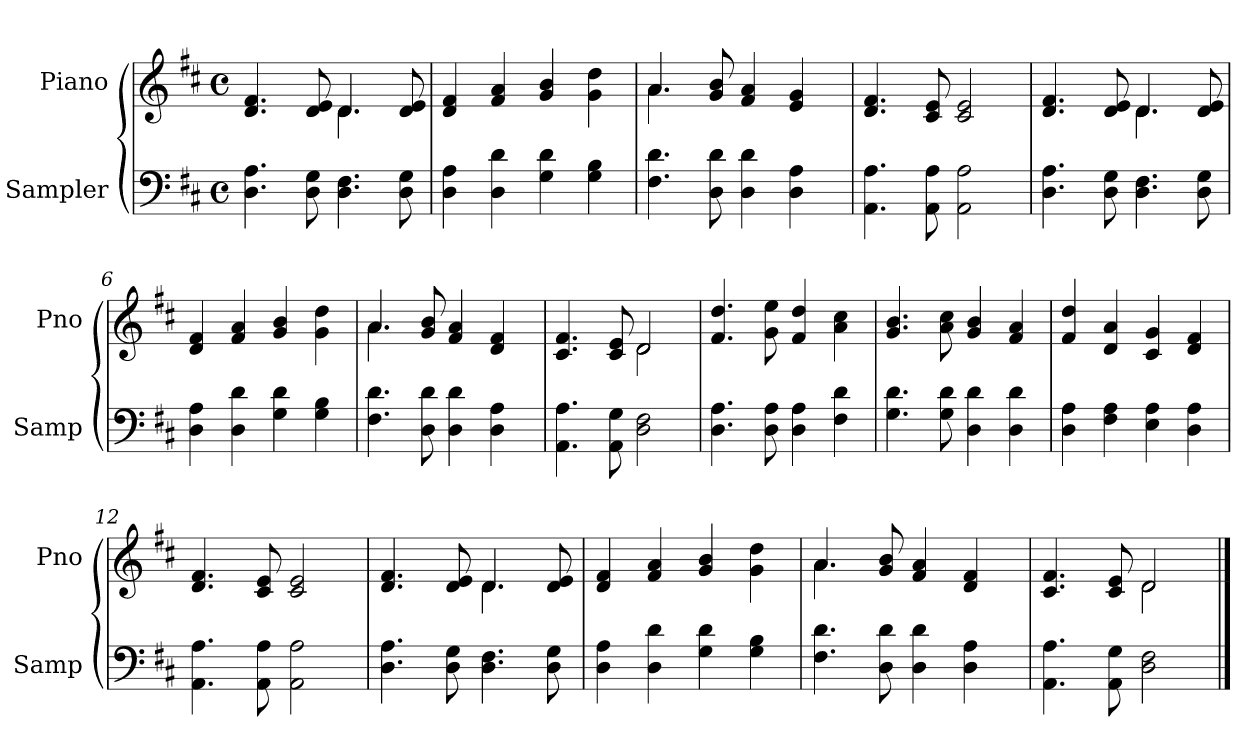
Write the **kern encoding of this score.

**kern	**kern
*part2	*part1
*staff2	*staff1
*I"Sampler	*I"Piano
*I'Samp	*I'Pno
*clefF4	*clefG2
*k[f#c#]	*k[f#c#]
*D:	*D:
*M4/4	*M4/4
*met(c)	*met(c)
=1	=1
*	*^
4.D 4.A	4.d 4.f#	2ryy
8D 8G	8d 8e	.
4.D 4.F#	4.d/	4.d
8D 8G	8d 8e	8ryy
*	*v	*v
=2	=2
4D 4A	4d 4f#
4D 4d	4f# 4a
4G 4d	4g 4b
4G 4B	4g 4dd
=3	=3
*	*^
4.F# 4.d	4.a/	4.a
8D 8d	8g 8b	2ryy
4D 4d	4f# 4a	.
4D 4A	4e 4g	.
.	.	8ryy
*	*v	*v
=4	=4
4.AA 4.A	4.d 4.f#
8AA 8A	8c# 8e
2AA 2A	2c# 2e
=5	=5
*	*^
4.D 4.A	4.d 4.f#	2ryy
8D 8G	8d 8e	.
4.D 4.F#	4.d/	4.d
8D 8G	8d 8e	8ryy
*	*v	*v
=6	=6
4D 4A	4d 4f#
4D 4d	4f# 4a
4G 4d	4g 4b
4G 4B	4g 4dd
=7	=7
*	*^
4.F# 4.d	4.a/	4.a
8D 8d	8g 8b	2ryy
4D 4d	4f# 4a	.
4D 4A	4d 4f#	.
.	.	8ryy
=8	=8	=8
4.AA 4.A	4.c# 4.f#	2ryy
8AA 8G	8c# 8e	.
2D 2F#	2d/	2d
*	*v	*v
=9	=9
4.D 4.A	4.f# 4.dd
8D 8A	8g 8ee
4D 4A	4f# 4dd
4F# 4d	4a 4cc#
=10	=10
4.G 4.d	4.g 4.b
8G 8d	8a 8cc#
4D 4d	4g 4b
4D 4d	4f# 4a
=11	=11
4D 4A	4f# 4dd
4F# 4A	4d 4a
4E 4A	4c# 4g
4D 4A	4d 4f#
=12	=12
4.AA 4.A	4.d 4.f#
8AA 8A	8c# 8e
2AA 2A	2c# 2e
=13	=13
*	*^
4.D 4.A	4.d 4.f#	2ryy
8D 8G	8d 8e	.
4.D 4.F#	4.d/	4.d
8D 8G	8d 8e	8ryy
*	*v	*v
=14	=14
4D 4A	4d 4f#
4D 4d	4f# 4a
4G 4d	4g 4b
4G 4B	4g 4dd
=15	=15
*	*^
4.F# 4.d	4.a/	4.a
8D 8d	8g 8b	2ryy
4D 4d	4f# 4a	.
4D 4A	4d 4f#	.
.	.	8ryy
=16	=16	=16
4.AA 4.A	4.c# 4.f#	2ryy
8AA 8G	8c# 8e	.
2D 2F#	2d/	2d
*	*v	*v
==	==
*-	*-
